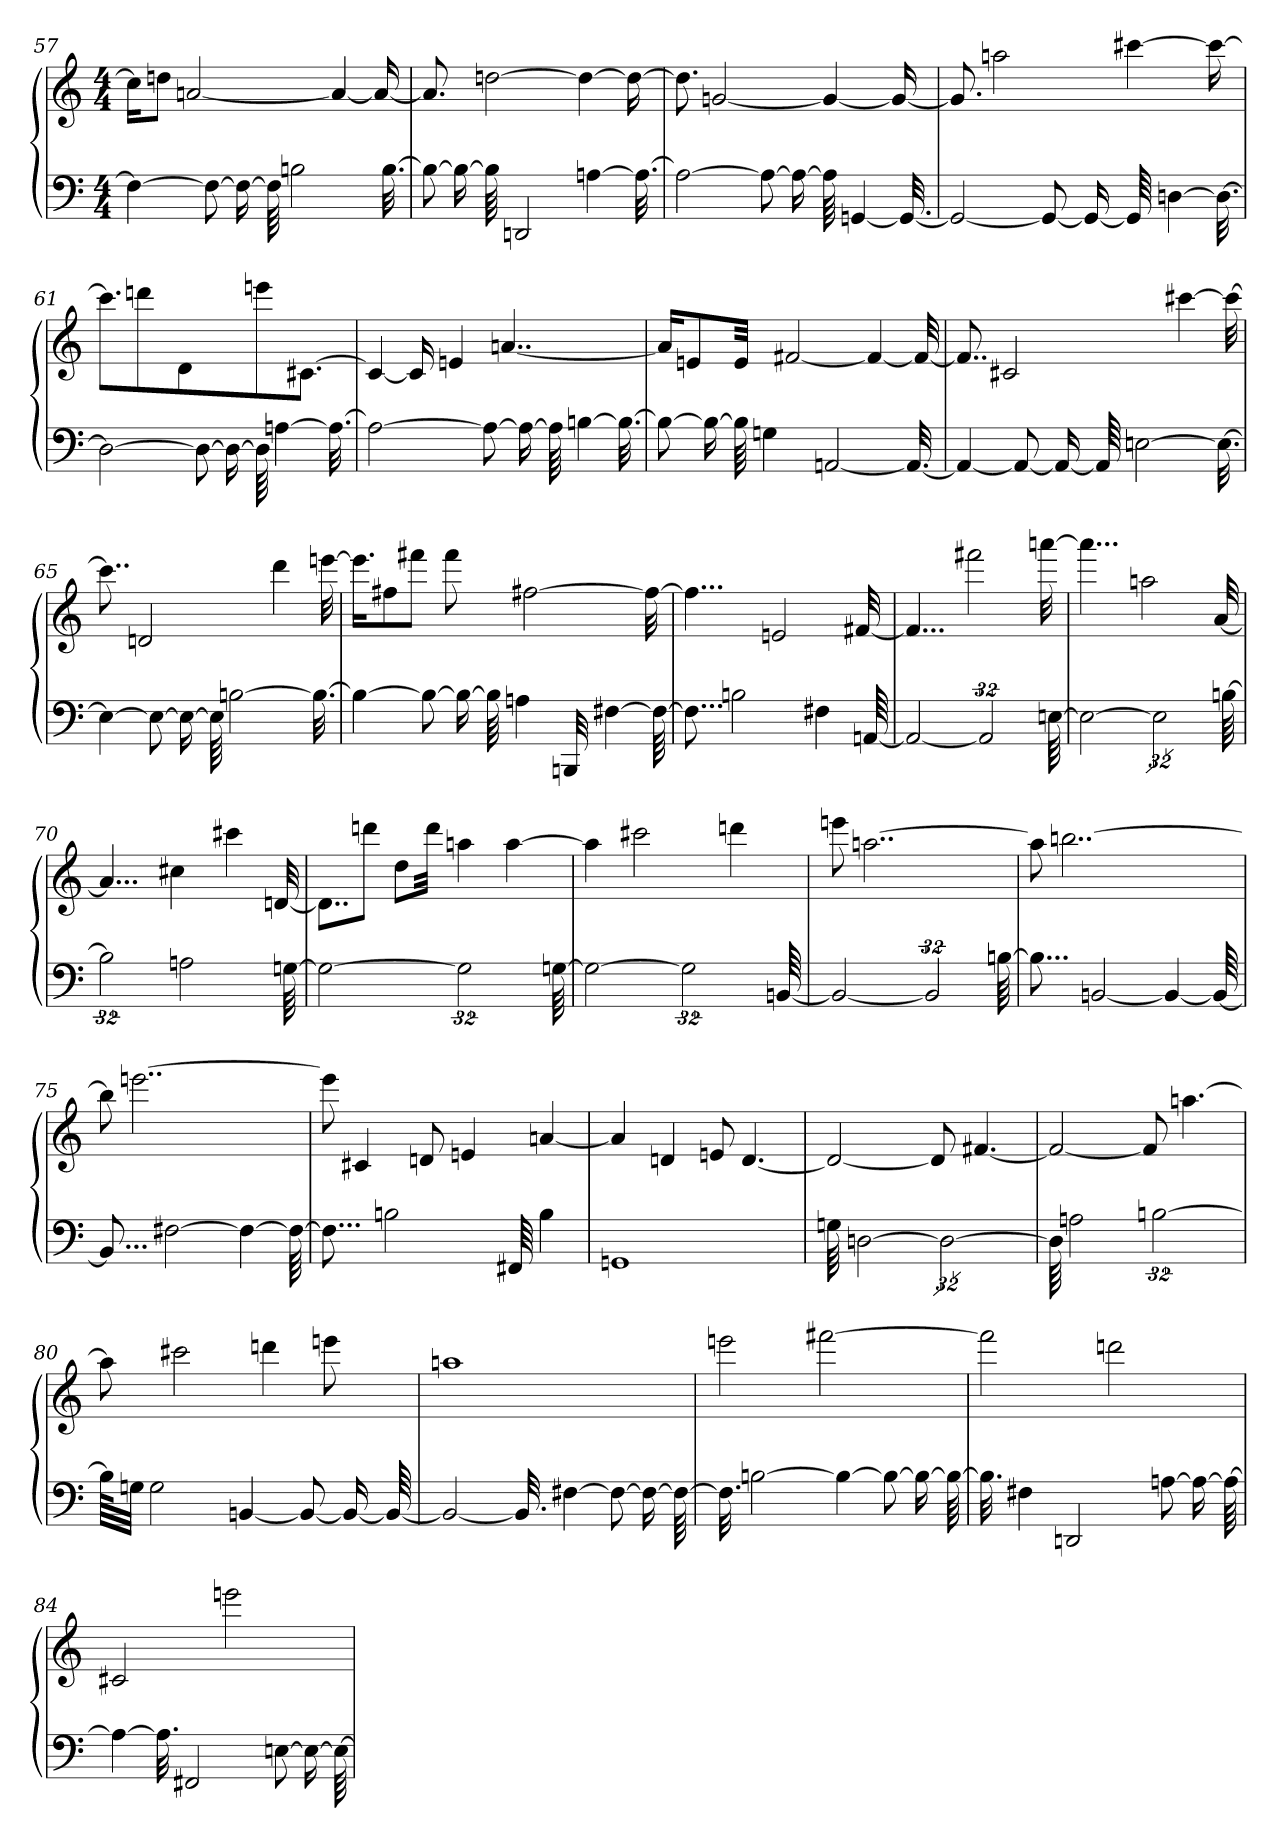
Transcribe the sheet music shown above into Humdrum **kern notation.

**kern	**kern
*part2	*part1
*staff2	*staff1
*clefF4	*clefG2
*M4/4	*M4/4
=57	=57
4F#_	16cc#\KL]
.	8ddn\J
.	[2an
8F#_	.
16F#_	.
64F#]	.
2Bn	.
.	4a_
.	16a_
[32.B	.
=58	=58
8B_	8.a]
16B_	.
64B]	[2ddn
2DDn	.
.	4dd_
[4An	.
.	16dd_
32.A_	.
=59	=59
2A_	8.dd]
.	[2gn
8A_	.
16A_	.
64A]	4g_
[4GGn	.
.	16g_
32.GG_	.
=60	=60
2GG_	8.g]
.	2aan
8GG_	.
16GG_	.
64GG]	[4ccc#X
[4Dn	.
.	16ccc#_
32.D_	.
=61	=61
2D_	8.ccc#]
.	4dddn
.	4d
8D_	.
16D_	.
64D]	8eeen
[4An	.
.	[8.c#XJ
32.A_	.
=62	=62
2A_	4c#_
.	16c#]
.	4en
8A_	.
.	[4..an
16A_	.
64A]	.
[4Bn	.
32.B_	.
=63	=63
8B_	16a/KL]
.	8en/
16B_	.
64B]	32e/Jkk
4Gn	.
.	[2f#X
[2AAn	.
.	4f#_
32.AA_	.
.	32f#_
=64	=64
4AA_	8..f#]
.	2c#X
8AA_	.
16AA_	.
64AA]	.
[2En	.
.	[4ccc#X
32.E_	.
.	32ccc#_
=65	=65
4E_	8..ccc#]
.	2dn
8E_	.
16E_	.
64E]	.
[2Bn	.
.	4ddd
32.B_	.
.	[32eeen
=66	=66
4B_	16.eee\KL]
.	8ff#X\
.	8fff#X\J
8B_	.
.	8fff#
16B_	.
64B]	.
4An	.
.	[2ff#X
32BBBn	.
[4F#X	.
.	32ff#_
64F#_	.
=67	=67
8...F#]	4...ff#]
2Bn	.
.	2en
4F#X	.
.	[32f#X
[64AAn	.
=68	=68
2AA_	4...f#]
.	2fff#X
64%31AA]	.
.	[32aaan
[64En	.
=69	=69
2E_	4...aaa]
.	2aan
64%31E]	.
.	[32a
[64Bn	.
=70	=70
64%31B]	4...a]
.	4cc#X
2An	.
.	4ccc#X
.	[32dn
[64Gn	.
=71	=71
2G_	8..d\L]
.	8dddn\J
.	8dd\L
.	32ddd\Jkk
64%31G]	4aan
.	[4aa
[64Gn	.
=72	=72
2G_	4aa]
.	2ccc#X
64%31G]	.
.	4dddn
[64BBn	.
=73	=73
2BB_	8eeen
.	[2..aan
64%31BB]	.
[64Bn	.
=74	=74
8...B]	8aa]
.	[2..bbn
[2BBn	.
4BB_	.
64BB_	.
=75	=75
8...BB]	8bb]
.	[2..eeen
[2F#X	.
4F#_	.
64F#_	.
=76	=76
8...F#]	8eee]
.	4c#X
2Bn	.
.	8dn
.	4en
64FF#X	.
4B	[4an
=77	=77
1GGn	4a]
.	4dn
.	8en
.	[4.d
=78	=78
64Gn	2d_
[2Dn	.
.	8d]
64%31D_	.
.	[4.f#X
=79	=79
64D]	2f#_
2An	.
.	8f#]
[64%31Bn	.
.	[4.aan
=80	=80
64B\KLLL]	8aa]
32Gn\JJJ	.
2G	.
.	2ccc#X
[4BBn	.
.	4dddn
8BB_	.
.	8eeen
16BB_	.
64BB_	.
=81	=81
2BB_	1aan
32.BB]	.
[4F#X	.
8F#_	.
16F#_	.
64F#_	.
=82	=82
32.F#]	2eeen
[2Bn	.
.	[2fff#X
4B_	.
8B_	.
16B_	.
64B_	.
=83	=83
32.B]	2fff#]
4F#X	.
2DDn	.
.	2dddn
[8An	.
16A_	.
64A_	.
=84	=84
4A_	2c#X
32.A]	.
2FF#X	.
.	2eeen
[8En	.
16E_	.
64E_	.
=	=
*-	*-
